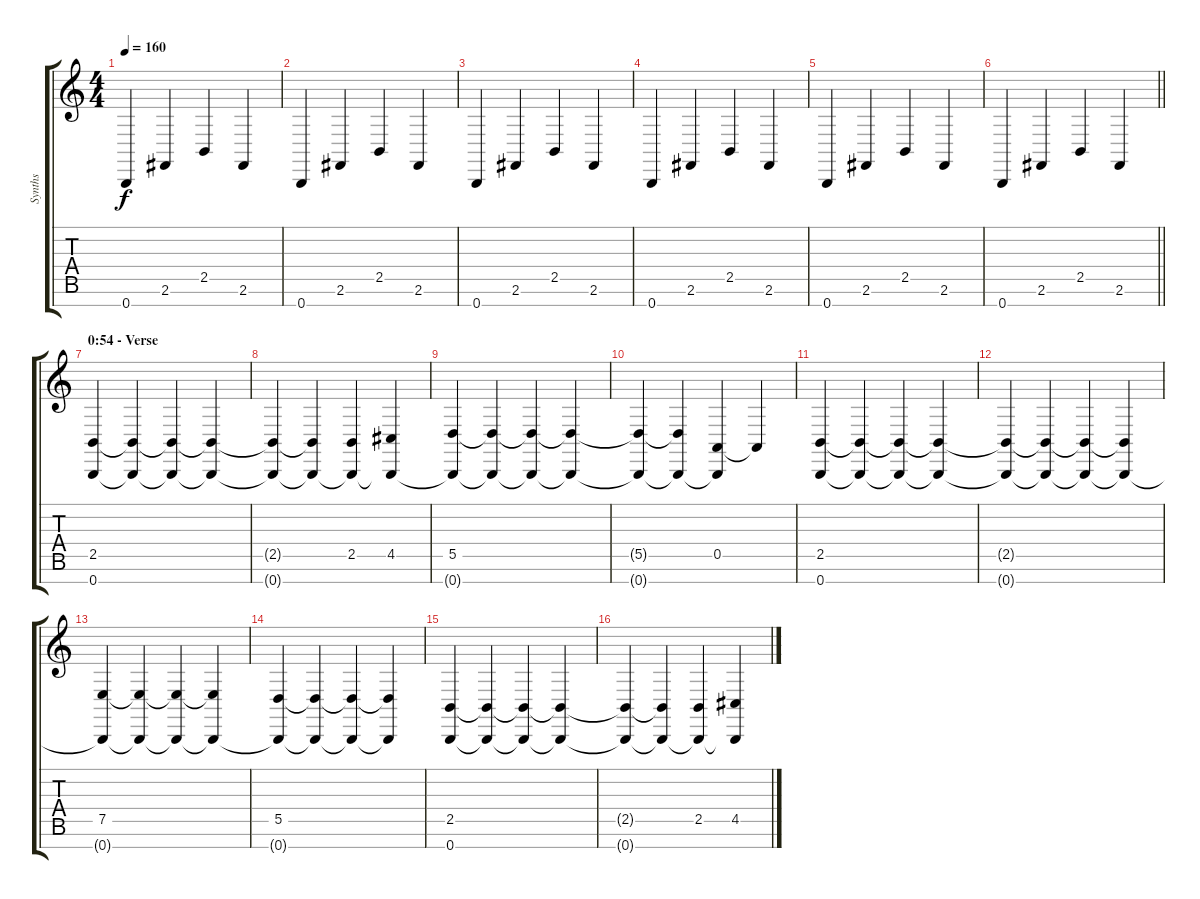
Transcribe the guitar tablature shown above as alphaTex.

\track ("Synths" "Synths") {instrument pad8sweep}
\staff {score tabs}
\tuning (E4 B3 G3 D3 A2 E2 B1) {hide}
\ts (4 4)
\tempo 160
\clef g2
\ks c
0.7.4{dy f} 2.6.4 2.5.4 2.6.4 |
0.7.4 2.6.4 2.5.4 2.6.4 |
0.7.4 2.6.4 2.5.4 2.6.4 |
0.7.4 2.6.4 2.5.4 2.6.4 |
0.7.4 2.6.4 2.5.4 2.6.4 |
\barLineRight lightlight
0.7.4 2.6.4 2.5.4 2.6.4 |
\section ("" "0:54 - Verse")
(2.5 0.7).4 (2.5{t} 0.7{t}).4 (2.5{t} 0.7{t}).4 (2.5{t} 0.7{t}).4 |
(2.5{t} 0.7{t}).4 (2.5{t} 0.7{t}).4 (2.5 0.7{t}).4 (4.5 0.7{t}).4 |
(5.5 0.7{t}).4 (5.5{t} 0.7{t}).4 (5.5{t} 0.7{t}).4 (5.5{t} 0.7{t}).4 |
(5.5{t} 0.7{t}).4 (5.5{t} 0.7{t}).4 (0.5 0.7{t}).4 0.5{t}.4 |
(2.5 0.7).4 (2.5{t} 0.7{t}).4 (2.5{t} 0.7{t}).4 (2.5{t} 0.7{t}).4 |
(2.5{t} 0.7{t}).4 (2.5{t} 0.7{t}).4 (2.5{t} 0.7{t}).4 (2.5{t} 0.7{t}).4 |
(7.5 0.7{t}).4 (7.5{t} 0.7{t}).4 (7.5{t} 0.7{t}).4 (7.5{t} 0.7{t}).4 |
(5.5 0.7{t}).4 (5.5{t} 0.7{t}).4 (5.5{t} 0.7{t}).4 (5.5{t} 0.7{t}).4 |
(2.5 0.7).4 (2.5{t} 0.7{t}).4 (2.5{t} 0.7{t}).4 (2.5{t} 0.7{t}).4 |
(2.5{t} 0.7{t}).4 (2.5{t} 0.7{t}).4 (2.5 0.7{t}).4 (4.5 0.7{t}).4
